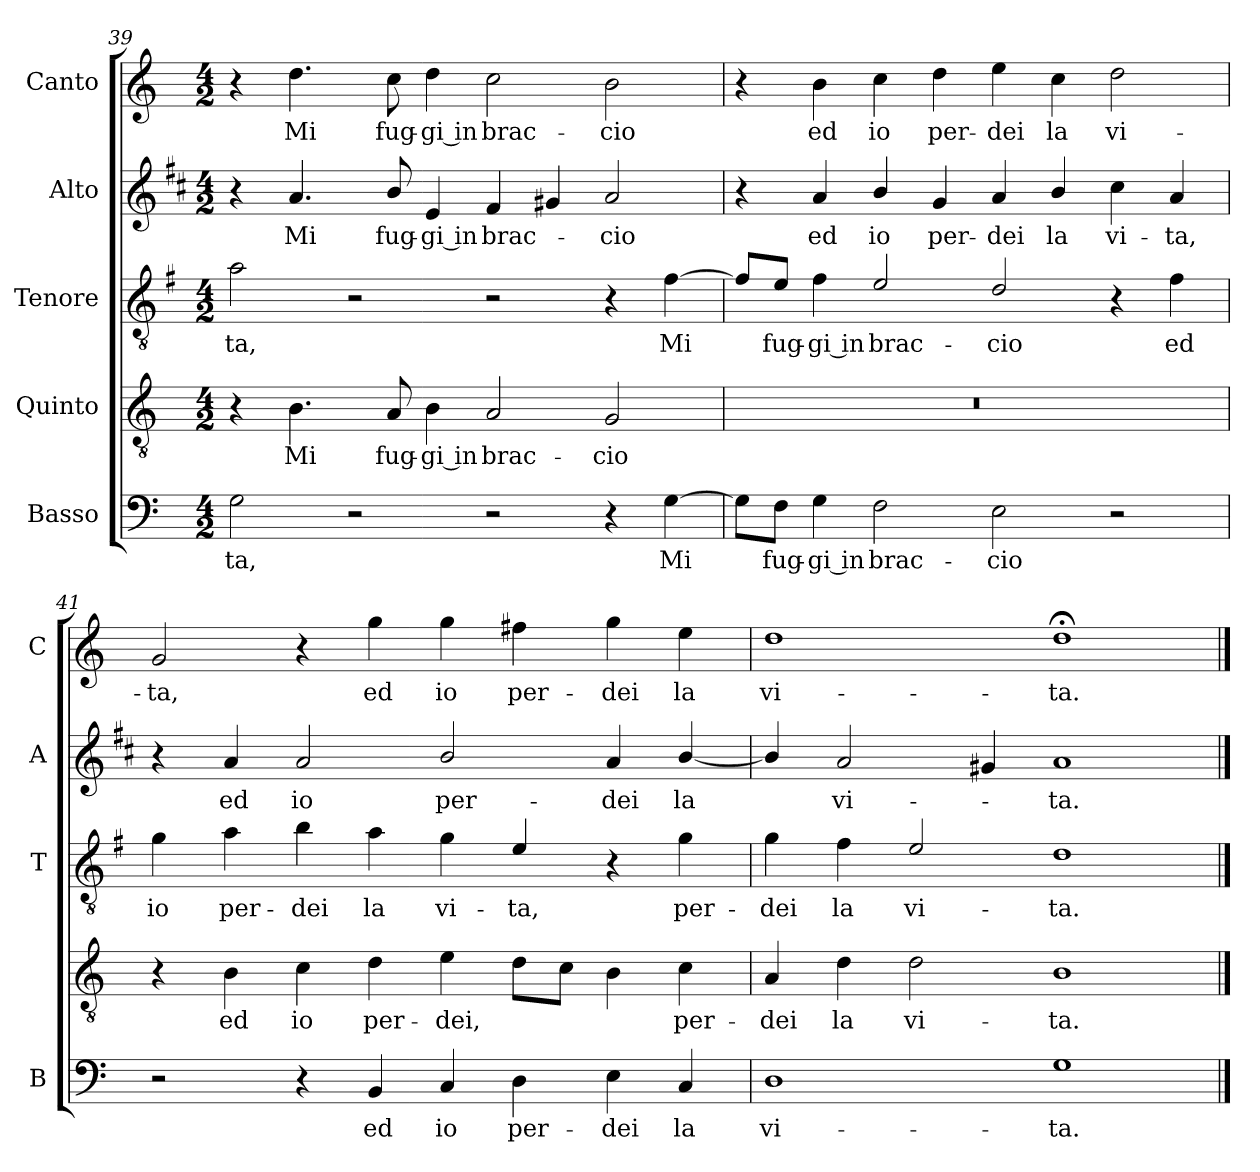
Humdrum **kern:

**kern	**text	**kern	**text	**kern	**text	**kern	**text	**kern	**text
*part5	*part5	*part4	*part4	*part3	*part3	*part2	*part2	*part1	*part1
*staff5	*staff5	*staff4	*staff4	*staff3	*staff3	*staff2	*staff2	*staff1	*staff1
*I"Basso	*	*I"Quinto	*	*I"Tenore	*	*I"Alto	*	*I"Canto	*
*I'B	*	*	*	*I'T	*	*I'A	*	*I'C	*
!!LO:LB:g=z
*clefF4	*	*clefGv2	*	*clefGv2	*	*clefG2	*	*clefG2	*
*	*	*	*	*ITrd4c7	*	*ITrd1c2	*	*	*
*k[]	*	*k[]	*	*k[]	*	*k[]	*	*k[]	*
*C:	*	*C:	*	*C:	*	*C:	*	*C:	*
*M4/2	*	*M4/2	*	*M4/2	*	*M4/2	*	*M4/2	*
=39	=39	=39	=39	=39	=39	=39	=39	=39	=39
!	!LO:LY:b	!	!	!	!LO:LY:b	!	!	!	!
2G\	-ta,	4r	.	2d\	-ta,	4r	.	4r	.
!	!	!	!LO:LY:b	!	!	!	!LO:LY:b	!	!LO:LY:b
.	.	4.B\	Mi	.	.	4.g/	Mi	4.dd\	Mi
2r	.	.	.	2r	.	.	.	.	.
!	!	!	!LO:LY:b	!	!	!	!LO:LY:b	!	!LO:LY:b
.	.	8A/	fug-	.	.	8a/	fug-	8cc\	fug-
!	!	!	!LO:LY:b	!	!	!	!LO:LY:b	!	!LO:LY:b
.	.	4B\	-gi in	.	.	4d/	-gi in	4dd\	-gi in
!	!	!	!LO:LY:b	!	!	!	!LO:LY:b	!	!LO:LY:b
2r	.	2A/	brac-	2r	.	4e/	brac-	2cc\	brac-
.	.	.	.	.	.	4f#X/	.	.	.
!	!	!	!LO:LY:b	!	!	!	!LO:LY:b	!	!LO:LY:b
4r	.	2G/	-cio	4r	.	2g/	-cio	2b\	-cio
!	!LO:LY:b	!	!	!	!LO:LY:b	!	!	!	!
[4G\	Mi	.	.	[4B\	Mi	.	.	.	.
=40	=40	=40	=40	=40	=40	=40	=40	=40	=40
8G\L]	.	0r	.	8B/L]	.	4r	.	4r	.
!	!LO:LY:b	!	!	!	!LO:LY:b	!	!	!	!
8F\J	fug-	.	.	8A/J	fug-	.	.	.	.
!	!LO:LY:b	!	!	!	!LO:LY:b	!	!LO:LY:b	!	!LO:LY:b
4G\	-gi in	.	.	4B\	-gi in	4g/	ed	4b\	ed
!	!LO:LY:b	!	!	!	!LO:LY:b	!	!LO:LY:b	!	!LO:LY:b
2F\	brac-	.	.	2A/	brac-	4a/	io	4cc\	io
!	!	!	!	!	!	!	!LO:LY:b	!	!LO:LY:b
.	.	.	.	.	.	4f/	per-	4dd\	per-
!	!LO:LY:b	!	!	!	!LO:LY:b	!	!LO:LY:b	!	!LO:LY:b
2E\	-cio	.	.	2G/	-cio	4g/	-dei	4ee\	-dei
!	!	!	!	!	!	!	!LO:LY:b	!	!LO:LY:b
.	.	.	.	.	.	4a/	la	4cc\	la
!	!	!	!	!	!	!	!LO:LY:b	!	!LO:LY:b
2r	.	.	.	4r	.	4b\	vi-	2dd\	vi-
!	!	!	!	!	!LO:LY:b	!	!LO:LY:b	!	!
.	.	.	.	4B\	ed	4g/	-ta,	.	.
=41	=41	=41	=41	=41	=41	=41	=41	=41	=41
!	!	!	!	!	!LO:LY:b	!	!	!	!LO:LY:b
2r	.	4r	.	4c\	io	4r	.	2g/	-ta,
!	!	!	!LO:LY:b	!	!LO:LY:b	!	!LO:LY:b	!	!
.	.	4B\	ed	4d\	per-	4g/	ed	.	.
!	!	!	!LO:LY:b	!	!LO:LY:b	!	!LO:LY:b	!	!
4r	.	4c\	io	4e\	-dei	2g/	io	4r	.
!	!LO:LY:b	!	!LO:LY:b	!	!LO:LY:b	!	!	!	!LO:LY:b
4BB/	ed	4d\	per-	4d\	la	.	.	4gg\	ed
!	!LO:LY:b	!	!LO:LY:b	!	!LO:LY:b	!	!LO:LY:b	!	!LO:LY:b
4C/	io	4e\	-dei,	4c\	vi-	2a/	per-	4gg\	io
!	!LO:LY:b	!	!	!	!LO:LY:b	!	!	!	!LO:LY:b
4D\	per-	8d\L	.	4A/	-ta,	.	.	4ff#X\	per-
.	.	8c\J	.	.	.	.	.	.	.
!	!LO:LY:b	!	!	!	!	!	!LO:LY:b	!	!LO:LY:b
4E\	-dei	4B\	.	4r	.	4g/	-dei	4gg\	-dei
!	!LO:LY:b	!	!LO:LY:b	!	!LO:LY:b	!	!LO:LY:b	!	!LO:LY:b
4C/	la	4c\	per-	4c\	per-	[4a/	la	4ee\	la
=42	=42	=42	=42	=42	=42	=42	=42	=42	=42
!	!LO:LY:b	!	!LO:LY:b	!	!LO:LY:b	!	!	!	!LO:LY:b
1D	vi-	4A/	-dei	4c\	-dei	4a/]	.	1dd	vi-
!	!	!	!LO:LY:b	!	!LO:LY:b	!	!LO:LY:b	!	!
.	.	4d\	la	4B\	la	2g/	vi-	.	.
!	!	!	!LO:LY:b	!	!LO:LY:b	!	!	!	!
.	.	2d\	vi-	2A/	vi-	.	.	.	.
.	.	.	.	.	.	4f#X/	.	.	.
!	!LO:LY:b	!	!LO:LY:b	!	!LO:LY:b	!	!LO:LY:b	!	!LO:LY:b
1G	-ta.	1B	-ta.	1G	-ta.	1g	-ta.	1dd;<	-ta.
==	==	==	==	==	==	==	==	==	==
*-	*-	*-	*-	*-	*-	*-	*-	*-	*-
